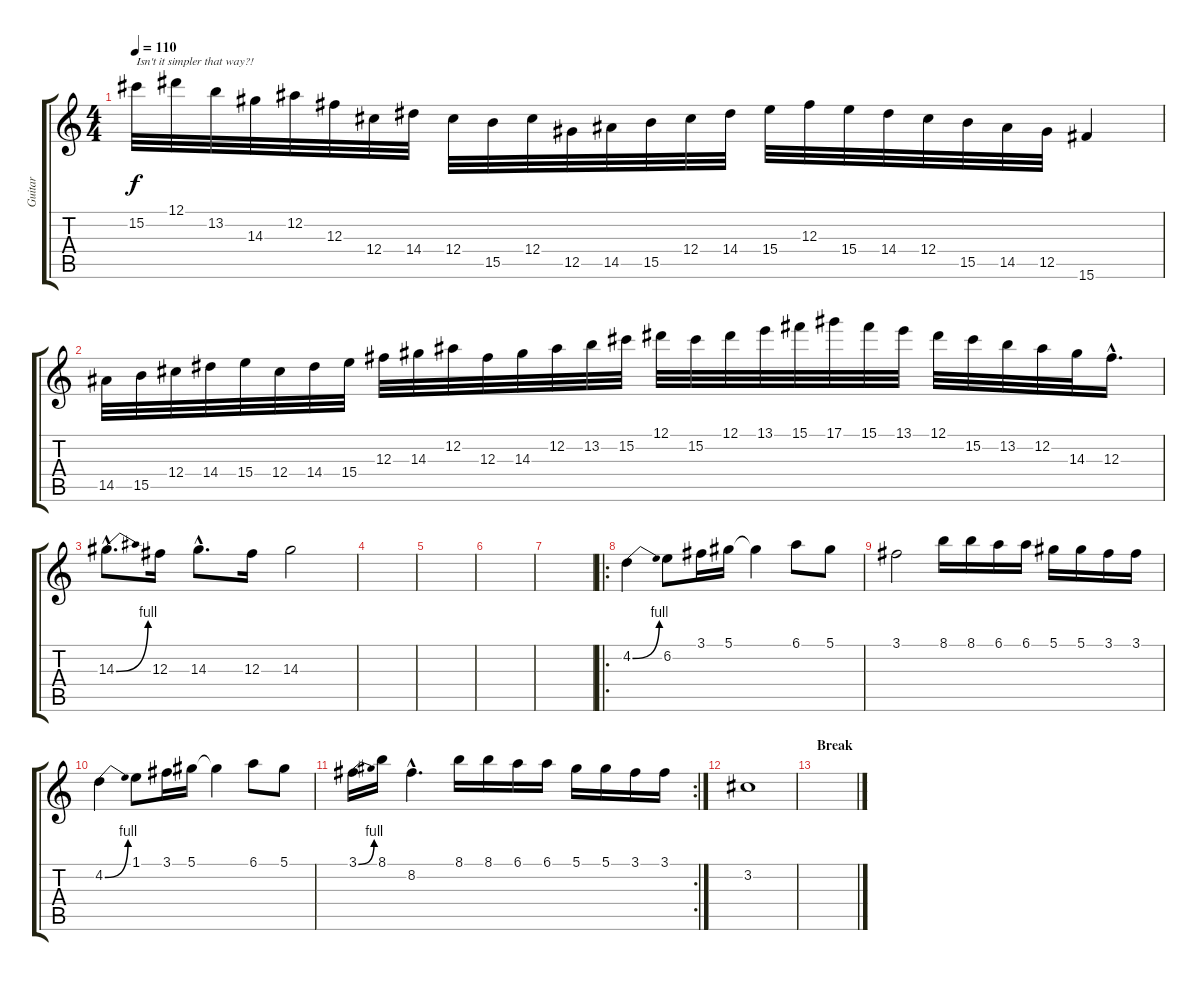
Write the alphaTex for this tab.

\track ("Guitar" "Guitar") {instrument distortionguitar}
\staff {score tabs}
\tuning (Eb4 Bb3 Gb3 Db3 Ab2 Eb2) {hide}
\ts (4 4)
\tempo 110
\clef g2
\ks c
15.2.32{txt "Isn't it simpler that way?!" dy f} 12.1.32 13.2.32 14.3.32 12.2.32 12.3.32 12.4.32 14.4.32 12.4.32 15.5.32 12.4.32 12.5.32 14.5.32 15.5.32 12.4.32 14.4.32 15.4.32 12.3.32 15.4.32 14.4.32 12.4.32 15.5.32 14.5.32 12.5.32 15.6.4 |
14.5.32 15.5.32 12.4.32 14.4.32 15.4.32 12.4.32 14.4.32 15.4.32 12.3.32 14.3.32 12.2.32 12.3.32 14.3.32 12.2.32 13.2.32 15.2.32 12.1.32 15.2.32 12.1.32 13.1.32 15.1.32 17.1.32 15.1.32 13.1.32 12.1.32 15.2.32 13.2.32 12.2.32 14.3.32 12.3{hac}.16{d} |
14.3{be (bend 0 0 60 4) hac}.8{d} 12.3.16 14.3{hac}.8{d} 12.3.16 14.3.2 |
|
|
|
|
\ro
4.2{be (bend 0 0 60 4)}.4 6.2.8 3.1.16 5.1.16 5.1{t}.4 6.1.8 5.1.8 |
3.1.2 8.1.16 8.1.16 6.1.16 6.1.16 5.1.16 5.1.16 3.1.16 3.1.16 |
4.2{be (bend 0 0 60 4)}.4 1.1.8 3.1.16 5.1.16 5.1{t}.4 6.1.8 5.1.8 |
\rc 2
3.1{be (bend 0 0 60 4)}.16 8.1.16 8.2{hac}.4{d} 8.1.16 8.1.16 6.1.16 6.1.16 5.1.16 5.1.16 3.1.16 3.1.16 |
3.2.1 |
\section ("" "Break")
